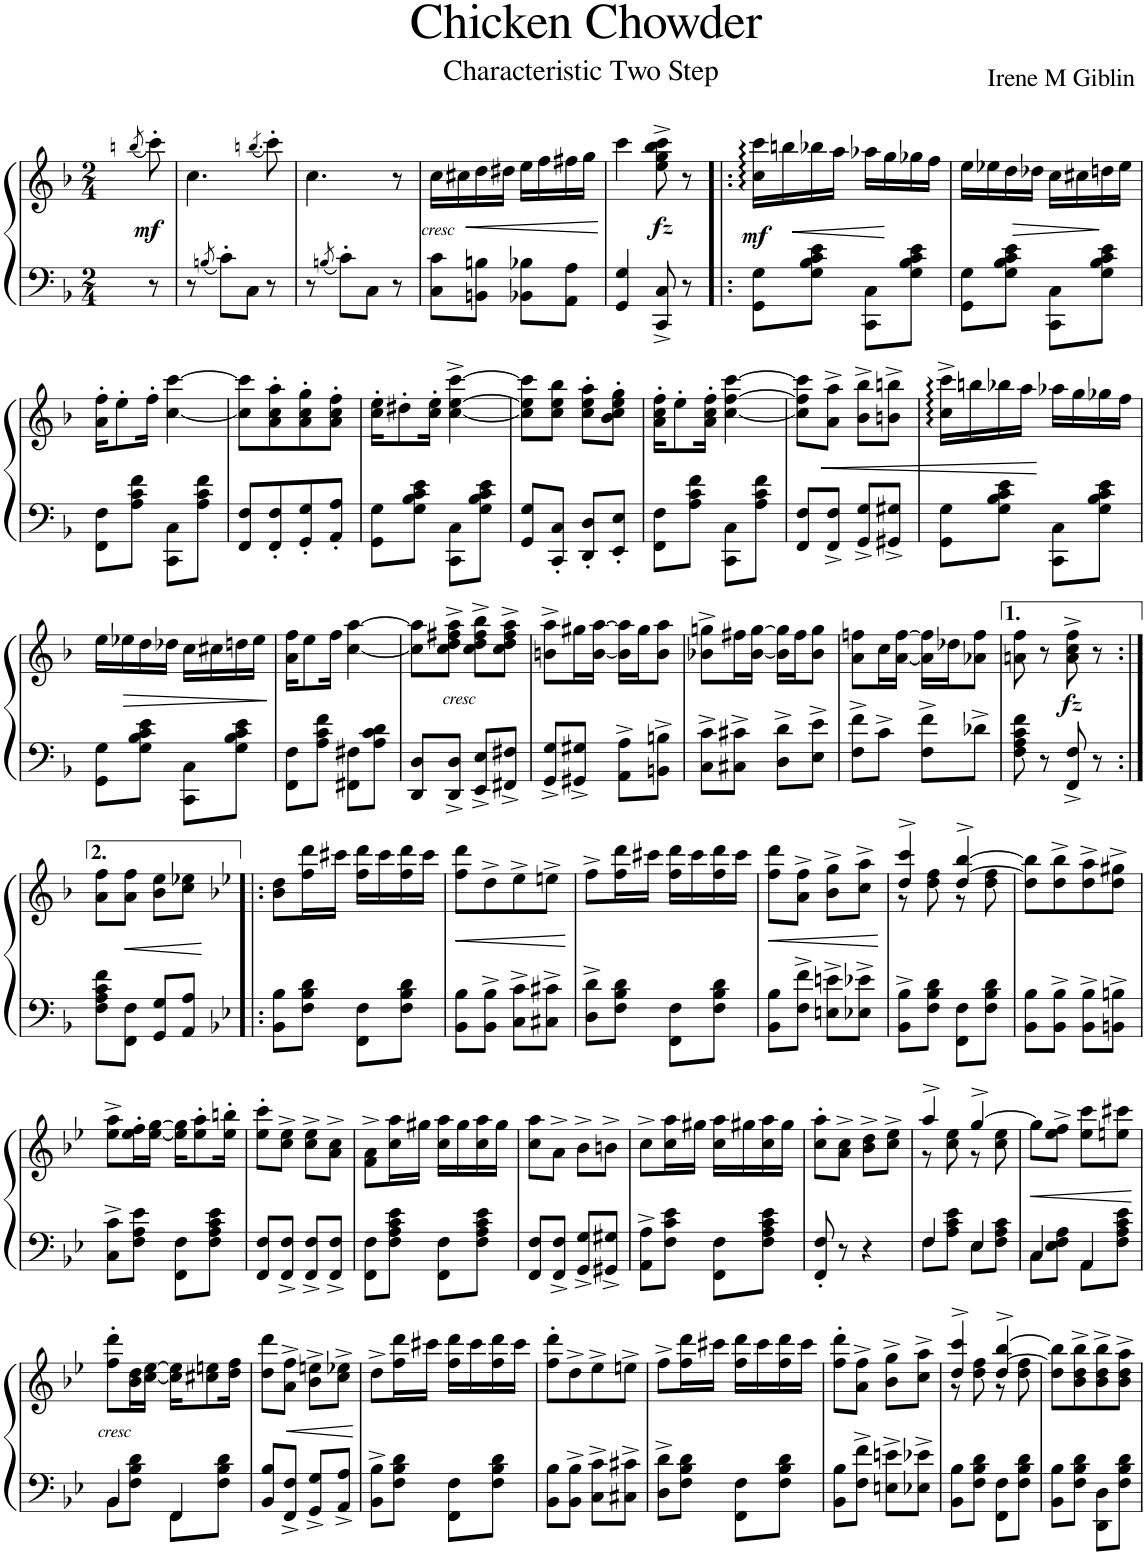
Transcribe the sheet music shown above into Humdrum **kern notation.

**kern	**kern	**dynam
*part1	*part1	*part1
*staff2	*staff1	*staff1/2
*I"Piano	*	*
*I'Pno.	*	*
*clefF4	*clefG2	*
*k[b-]	*k[b-]	*
*M2/4	*M2/4	*
=	=	=
.	(8qbbn/	.
!	!	!LO:DY:b
8r	8ccc'\)	mf
=1	=1	=1
8r	4.cc\	.
8qBn/	.	.
8c'\L	.	.
8C\J	.	.
.	(4qbbn/	.
8r	8ccc'\)	.
=2	=2	=2
8r	4.cc\	.
8qBn/	.	.
8c'\L	.	.
8C\J	.	.
8r	8r	.
=3	=3	=3
!	!LO:TX:b:i:t=cresc	!
!	!	!LO:HP:b
8C\ 8c\L	16cc\LL	<
.	16cc#X\	.
8BBn\ 8Bn\J	16dd\	.
.	16dd#X\JJ	.
8BB-X\ 8B-X\L	16ee\LL	.
.	16ff\	.
8AA\ 8A\J	16ff#X\	.
.	16gg\JJ	.
.	.	[
=4	=4	=4
4GG/ 4G/	4ccc\	.
!	!	!LO:DY:b
8CC/^ 8C/^	8ee\^ 8gg\^ 8bb-\^ 8ccc\^	fz
8r	8r	.
=5!|:	=5!|:	=5!|:
!	!	!LO:DY:b
8GG\ 8G\L	16cc\ 16ccc\LL	mf
!	!	!LO:HP:b
.	16bbn\	<
8G\ 8B-\ 8c\ 8e\J	16bb-X\	.
.	16aa\JJ	.
8CC\ 8C\L	16aa-X\LL	.
.	16gg\	[
8G\ 8B-\ 8c\ 8e\J	16gg-X\	.
.	16ff\JJ	.
=6	=6	=6
8GG\ 8G\L	16ee\LL	.
.	16ee-X\	.
!	!	!LO:HP:b
8G\ 8B-\ 8c\ 8e\J	16dd\	>
.	16dd-X\JJ	.
8CC\ 8C\L	16cc\LL	.
.	16cc#X\	.
8G\ 8B-\ 8c\ 8e\J	16ddn\	]
.	16ee-\JJ	.
!!LO:LB:g=z
=7	=7	=7
8FF\ 8F\L	16a\' 16ff\'KL	.
.	8ee'\	.
8A\ 8c\ 8f\J	.	.
.	16ff'\Jk	.
8CC\ 8C\L	[4cc\ [4ccc\	.
8A\ 8c\ 8f\J	.	.
=8	=8	=8
8FF/ 8F/L	8cc\] 8ccc\]L	.
8FF/' 8F/'	8a\' 8cc\' 8aa\'	.
8GG/' 8G/'	8a\' 8cc\' 8gg\'	.
8AA/' 8A/'J	8a\' 8cc\' 8ff\'J	.
=9	=9	=9
8GG\ 8G\L	16cc\' 16ee\'KL	.
.	8dd#X'\	.
8G\ 8B-\ 8c\ 8e\J	.	.
.	16cc\' 16ee\'Jk	.
8CC\ 8C\L	[4cc\^ [4ee\^ [4ccc\^	.
8G\ 8B-\ 8c\ 8e\J	.	.
=10	=10	=10
8GG/ 8G/L	8cc\] 8ee\] 8ccc\]L	.
8CC/' 8C/'J	8cc\ 8ee\ 8bb-\J	.
8DD/' 8D/'L	8cc\' 8ee\' 8aa\'L	.
8EE/' 8E/'J	8b-\' 8cc\' 8ee\' 8gg\'J	.
=11	=11	=11
8FF\ 8F\L	16a\' 16cc\' 16ff\'KL	.
.	8ee'\	.
8A\ 8c\ 8f\J	.	.
.	16a\' 16cc\' 16ff\'Jk	.
8CC\ 8C\L	[4cc\ [4ff\ [4ccc\	.
8A\ 8c\ 8f\J	.	.
=12	=12	=12
8FF/ 8F/L	8cc\] 8ff\] 8ccc\]L	.
!	!	!LO:HP:b
8FF/^ 8F/^J	8a\^ 8aa\^J	<
8GG/^ 8G/^L	8b-\^ 8bb-\^L	.
8GG#X/^ 8G#X/^J	8bn\^ 8bbn\^J	.
=13	=13	=13
8GG\ 8G\L	16cc\^ 16ccc\^LL	.
.	16bbn\	.
8G\ 8B-\ 8c\ 8e\J	16bb-X\	.
.	16aa\JJ	.
8CC\ 8C\L	16aa-X\LL	[
.	16gg\	.
8G\ 8B-\ 8c\ 8e\J	16gg-X\	.
.	16ff\JJ	.
!!LO:LB:g=z
=14	=14	=14
8GG\ 8G\L	16ee\LL	.
!	!	!LO:HP:b
.	16ee-X\	>
8G\ 8B-\ 8c\ 8e\J	16dd\	.
.	16dd-X\JJ	.
8CC\ 8C\L	16cc\LL	.
.	16cc#X\	.
8G\ 8B-\ 8c\ 8e\J	16ddn\	.
.	16ee-\JJ	.
.	.	]
=15	=15	=15
8FF\ 8F\L	16a\ 16ff\KL	.
.	8ee\	.
8A\ 8c\ 8f\J	.	.
.	16ff\Jk	.
8FF#X\ 8F#X\L	[4cc\ [4aa\	.
8A\ 8c\ 8d\J	.	.
=16	=16	=16
8DD/ 8D/L	8cc\] 8aa\]L	.
!	!LO:TX:b:i:t=cresc	!
8DD/^ 8D/^J	8cc\^ 8dd\^ 8ff#X\^ 8aa\^J	.
8EE/^ 8E/^L	8cc\^ 8dd\^ 8ff#\^ 8bb-\^L	.
8FF#X/^ 8F#X/^J	8cc\^ 8dd\^ 8ff#\^ 8aa\^J	.
=17	=17	=17
8GG/^ 8G/^L	8bn\^ 8aa\^L	.
8GG#X/^ 8G#X/^J	16gg#X\L	.
.	[16b\ [16aa\JJ	.
8AA\^ 8A\^L	16b\] 16aa\]LL	.
.	16gg#\J	.
8BBn\^ 8Bn\^J	8b\ 8aa\J	.
=18	=18	=18
8C\^ 8c\^L	8b-X\^ 8ggn\^L	.
8C#X\^ 8c#X\^J	16ff#X\L	.
.	[16b-\ [16gg\JJ	.
8D\^ 8d\^L	16b-\] 16gg\]LL	.
.	16ff#\J	.
8E\^ 8e\^J	8b-\ 8gg\J	.
=19	=19	=19
8F\^ 8f\^L	8a\ 8ffn\L	.
8c^\J	16cc\L	.
.	[16a\ [16ff\JJ	.
8F\^ 8f\^L	16a\] 16ff\]LL	.
.	16dd-X\J	.
8d-X^\J	8a-X\ 8ff\J	.
=20	=20	=20
8F\ 8A\ 8c\ 8f\	8an\ 8ff\	.
8r	8r	.
!	!	!LO:DY:b
8FF/^ 8F/^	8a\^ 8cc\^ 8ff\^	fz
8r	8r	.
!!LO:LB:g=z
=21:|!	=21:|!	=21:|!
8F\ 8A\ 8c\ 8f\L	8a\ 8ff\L	.
!	!	!LO:HP:b
8FF\ 8F\J	8a\ 8ff\J	<
8GG/ 8G/L	8b-\ 8ee\L	.
8AA/ 8A/J	8cc\ 8ee-X\J	.
.	.	[
=22!|:	=22!|:	=22!|:
*k[b-e-]	*k[b-e-]	*
8BB-\ 8B-\L	8b-\ 8dd\L	.
8F\ 8B-\ 8d\J	16ff\ 16ddd\L	.
.	16ccc#X\JJ	.
8FF\ 8F\L	16ff\ 16ddd\LL	.
.	16ccc#\	.
8F\ 8B-\ 8d\J	16ff\ 16ddd\	.
.	16ccc#\JJ	.
=23	=23	=23
!	!	!LO:HP:b
8BB-\ 8B-\L	8ff\ 8ddd\L	<
8BB-\^ 8B-\^J	8dd^\	.
8C\^ 8c\^L	8ee-^\	.
8C#X\^ 8c#X\^J	8een^\J	.
.	.	[
=24	=24	=24
8D\^ 8d\^L	8ff^\L	.
8F\ 8B-\ 8d\J	16ff\ 16ddd\L	.
.	16ccc#X\JJ	.
8FF\ 8F\L	16ff\ 16ddd\LL	.
.	16ccc#\	.
8F\ 8B-\ 8d\J	16ff\ 16ddd\	.
.	16ccc#\JJ	.
=25	=25	=25
!	!	!LO:HP:b
8BB-\ 8B-\L	8ff\ 8ddd\L	<
8F\^ 8f\^J	8a\^ 8ff\^J	.
8En\^ 8en\^L	8b-\^ 8gg\^L	.
8E-X\^ 8e-X\^J	8cc\^ 8aa\^J	.
.	.	[
=26	=26	=26
*	*^	*
8BB-\^ 8B-\^L	4dd/^ 4ccc/^	8r	.
8F\ 8B-\ 8d\J	.	8dd\ 8ff\	.
8FF\ 8F\L	[4dd/^ [4bb-/^	8r	.
8F\ 8B-\ 8d\J	.	8dd\ 8ff\	.
*	*v	*v	*
=27	=27	=27
8BB-\ 8B-\L	8dd\] 8bb-\]L	.
8BB-\^ 8B-\^J	8dd\^ 8bb-\^	.
8BB-\^ 8B-\^L	8dd\^ 8aa\^	.
8BBn\^ 8Bn\^J	8dd\^ 8gg#X\^J	.
!!LO:LB:g=z
=28	=28	=28
8C\^ 8c\^L	8ee-\^ 8aa\^L	.
8F\ 8A\ 8e-\J	16ee-\' 16ff\'L	.
.	[16ee-\ [16gg\JJ	.
8FF\ 8F\L	16ee-\] 16gg\]KL	.
.	8ee-\' 8aa\'	.
8F\ 8A\ 8c\ 8e-\J	.	.
.	16ee-\' 16bbn\'Jk	.
=29	=29	=29
8FF/ 8F/L	8ee-\' 8ccc\'L	.
8FF/^ 8F/^J	8cc\^ 8ee-\^J	.
8FF/^ 8F/^L	8cc\^ 8ee-\^L	.
8FF/^ 8F/^J	8a\^ 8cc\^J	.
=30	=30	=30
8FF\ 8F\L	8f\^ 8a\^L	.
8F\ 8A\ 8c\ 8e-\J	16cc\ 16aa\L	.
.	16gg#X\JJ	.
8FF\ 8F\L	16cc\ 16aa\LL	.
.	16gg#\	.
8F\ 8A\ 8c\ 8e-\J	16cc\ 16aa\	.
.	16gg#\JJ	.
=31	=31	=31
8FF/ 8F/L	8cc\ 8aa\L	.
8FF/^ 8F/^J	8a^\J	.
8GG/^ 8G/^L	8b-^\L	.
8GG#X/^ 8G#X/^J	8bn^\J	.
=32	=32	=32
8AA\^ 8A\^L	8cc^\L	.
8F\ 8c\ 8e-\J	16cc\ 16aa\L	.
.	16gg#X\JJ	.
8FF\ 8F\L	16cc\ 16aa\LL	.
.	16gg#X\	.
8F\ 8A\ 8c\ 8e-\J	16cc\ 16aa\	.
.	16gg#\JJ	.
=33	=33	=33
8FF/' 8F/'	8cc\' 8aa\'L	.
8r	8a\^ 8cc\^J	.
4r	8b-\^ 8dd\^L	.
.	8cc\^ 8ee-\^J	.
=34	=34	=34
*^	*^	*
4F/	8F\L	4aa^/	8r	.
.	8A\ 8c\ 8e-\J	.	8cc\ 8ee-\	.
4E-/	8E-\L	[4gg^/	8r	.
.	8F\ 8A\ 8c\J	.	8cc\ 8ee-\	.
=35	=35	=35	=35	=35
!	!	!	!	!LO:HP:b
*	*	*v	*v	*
4C/	8C\L	8gg\L]	<
.	8E-\ 8F\ 8A\J	8ee-\^ 8ff\^J	.
4AA/	8AA\L	8ee-\ 8ccc\L	.
.	8F\ 8A\ 8c\ 8e-\J	8een\ 8ccc#X\J	.
*v	*v	*	*
.	.	[
!!LO:LB:g=z
=36	=36	=36
*^	*	*
!	!	!LO:TX:b:i:t=cresc	!
4BB-/	8BB-\L	8ff\' 8ddd\'L	.
.	8F\ 8B-\ 8d\J	16b-\ 16dd\L	.
.	.	[16cc\ [16ee-\JJ	.
4FF/	8FF\L	16cc\] 16ee-\]KL	.
.	.	8cc#X\ 8een\	.
.	8F\ 8B-\ 8d\J	.	.
.	.	16dd\ 16ff\Jk	.
*v	*v	*	*
=37	=37	=37
8BB-/ 8B-/L	8dd\ 8ddd\L	.
!	!	!LO:HP:b
8FF/^< 8F/^<J	8a\^ 8ff\^J	<
8GG/^< 8G/^<L	8b-\^ 8een\^L	.
8AA/^< 8A/^<J	8cc\^ 8ee-X\^J	.
.	.	[
=38	=38	=38
8BB-\^ 8B-\^L	8dd^\L	.
8F\ 8B-\ 8d\J	16ff\ 16ddd\L	.
.	16ccc#X\JJ	.
8FF\ 8F\L	16ff\ 16ddd\LL	.
.	16ccc#\	.
8F\ 8B-\ 8d\J	16ff\ 16ddd\	.
.	16ccc#\JJ	.
=39	=39	=39
8BB-\ 8B-\L	8ff\' 8ddd\'L	.
8BB-\^ 8B-\^J	8dd^\	.
8C\^ 8c\^L	8ee-^\	.
8C#X\^ 8c#X\^J	8een^\J	.
=40	=40	=40
8D\^ 8d\^L	8ff^\L	.
8F\ 8B-\ 8d\J	16ff\ 16ddd\L	.
.	16ccc#X\JJ	.
8FF\ 8F\L	16ff\ 16ddd\LL	.
.	16ccc#\	.
8F\ 8B-\ 8d\J	16ff\ 16ddd\	.
.	16ccc#\JJ	.
=41	=41	=41
8BB-\ 8B-\L	8ff\' 8ddd\'L	.
8F\^ 8f\^J	8a\^ 8ff\^J	.
8En\^ 8en\^L	8b-\^ 8gg\^L	.
8E-X\^ 8e-X\^J	8cc\^ 8aa\^J	.
=42	=42	=42
*	*^	*
8BB-\ 8B-\L	4dd/^ 4ccc/^	8r	.
8F\ 8B-\ 8d\J	.	8dd\ 8ff\	.
8FF\ 8F\L	[4dd/^ [4bb-/^	8r	.
8F\ 8B-\ 8d\J	.	8dd\ 8ff\	.
*	*v	*v	*
=43	=43	=43
8BB-\ 8B-\L	8dd\] 8bb-\]L	.
8F\ 8B-\ 8d\J	8b-\^ 8dd\^ 8bb-\^	.
8DD\ 8D\L	8b-\^ 8dd\^ 8bb-\^	.
8F\ 8B-\ 8d\J	8b-\^ 8dd\^ 8aa\^J	.
=	=	=
*-	*-	*-
